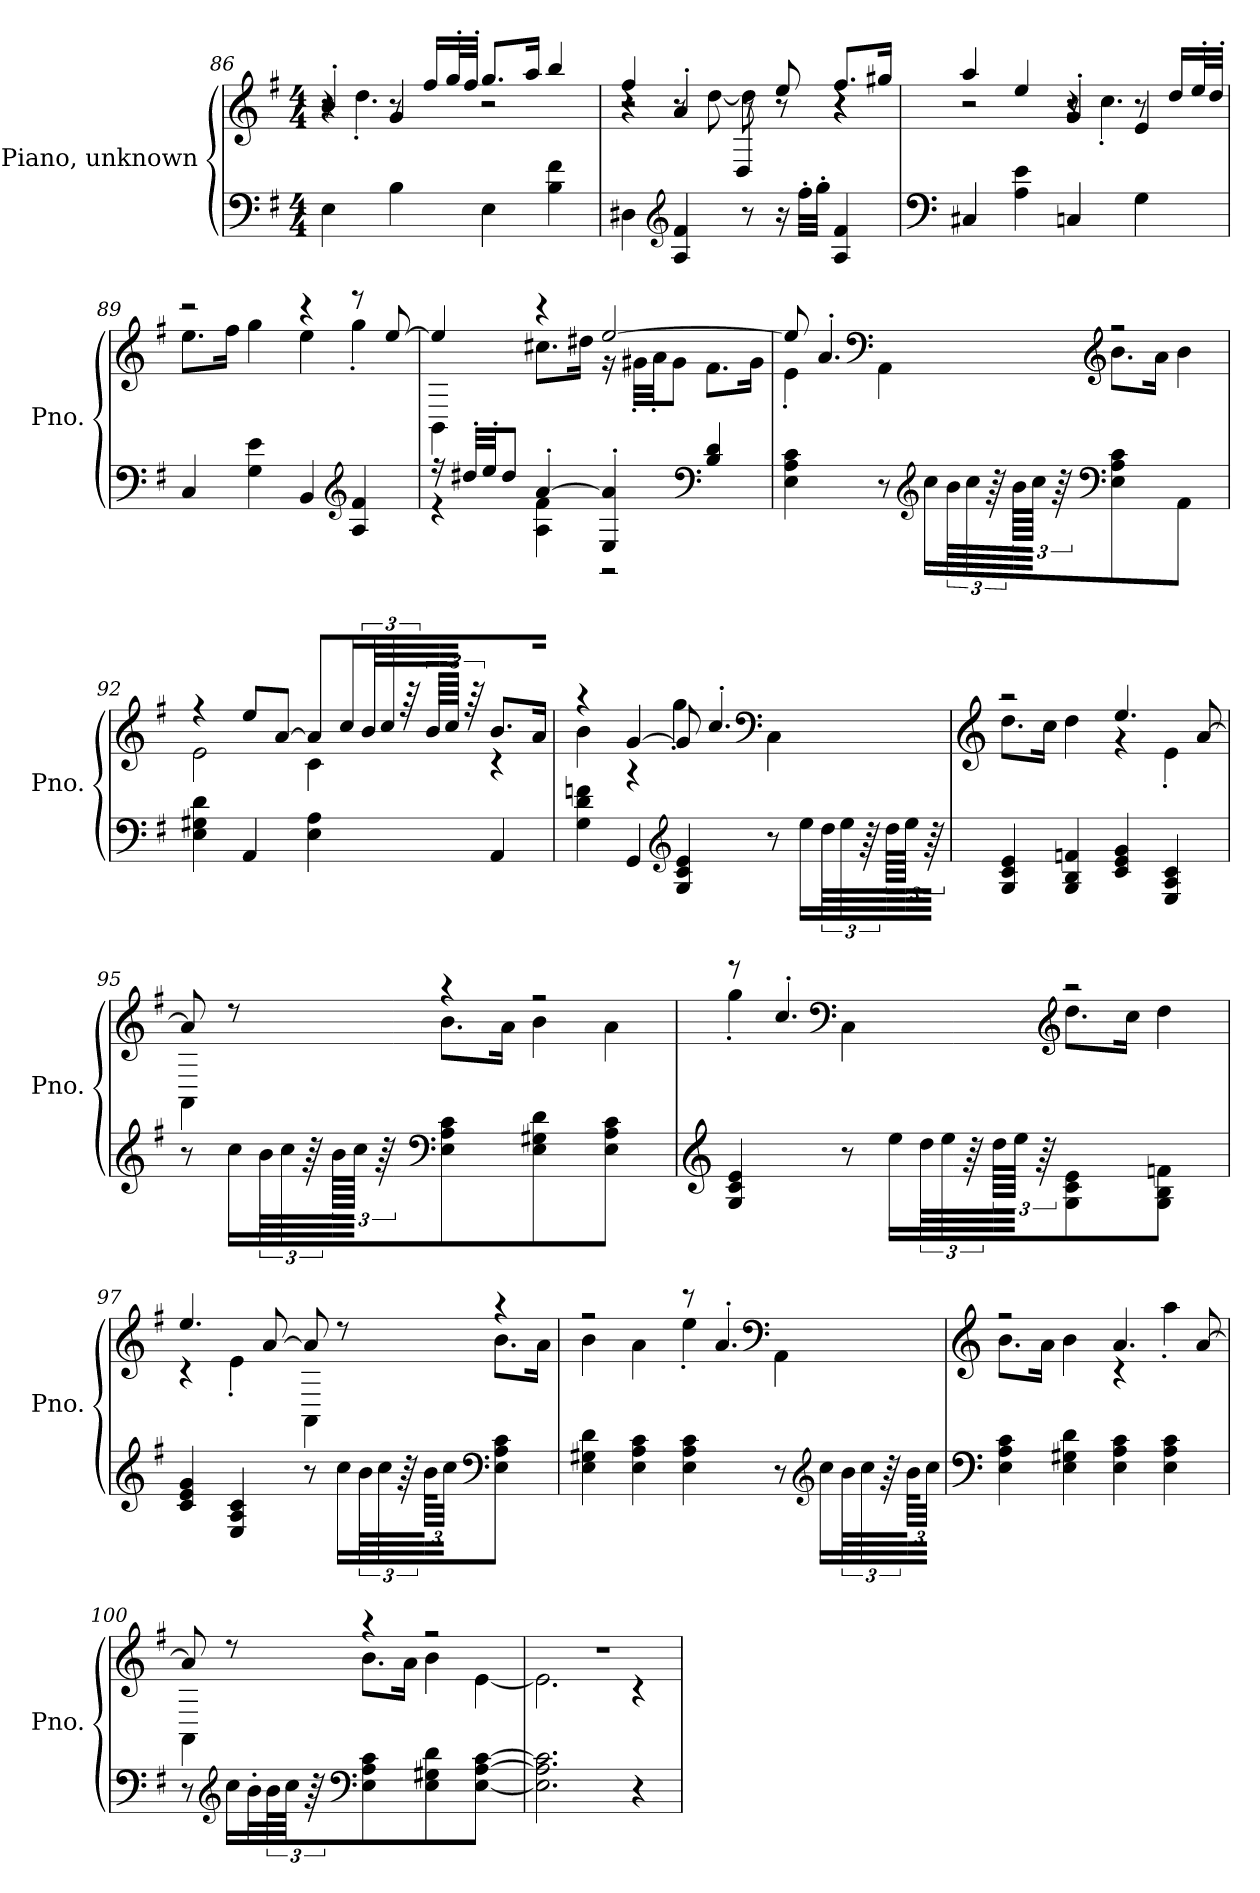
**kern	**kern
*part1	*part1
*staff2	*staff1
*I"Piano, unknown	*
*I'Pno.	*
!!LO:LB:g=z
*clefF4	*clefG2
*k[f#]	*k[f#]
*M4/4	*M4/4
=86	=86
*	*^
*	*	*^
4E\	4b'/	8r	4r
.	.	4.dd'\	.
4B\	8r	.	4g/
.	16ff#/LL	.	.
.	32gg'/L	.	.
.	32ff#'/JJJ	.	.
4E\	8.gg/L	2r	2r
.	16aa/Jk	.	.
4B\ 4f#\	4bb/	.	.
=87	=87	=87	=87
4D#X\	4ff#/	4r	2r
*clefG2	*	*	*
4A/ 4f#/	4a'/	8r	.
.	.	[8dd\	.
8r	8r	8dd\]	4D/
16r	8ee/	8r	.
32ff#'\LLL	.	.	.
32gg'\JJJ	.	.	.
4A/ 4f#/	8.ff#/L	4r	4r
.	16gg#X/Jk	.	.
=88	=88	=88	=88
*clefF4	*	*	*
4C#X/	4aa/	2r	2r
4A\ 4e\	4ee/	.	.
4Cn/	4g'/	8r	4r
.	.	4.cc'\	.
4G\	8r	.	4e/
.	16dd/LL	.	.
.	32ee'/L	.	.
.	32dd'/JJJ	.	.
*	*	*v	*v
!!LO:LB:g=z
=89	=89	=89
4C/	2r	8.ee\L
.	.	16ff#\Jk
4G\ 4e\	.	4gg\
4BB/	4r	4ee\
*clefG2	*	*
4A/ 4f#/	8r	4gg'\
.	[8ee/	.
=90	=90	=90
*^	*	*
16r	4r	4ee/]	4BB\
32dd#X'/LLL	.	.	.
32ee'/JJ	.	.	.
8dd#/J	.	.	.
[4a'/	4A\ 4f#\	4r	8.cc#X\L
.	.	.	16dd#X\Jk
4E/' 4a/]'	2r	[2ee/	16r
.	.	.	32g#X'\LLL
.	.	.	32a'\JJ
.	.	.	8g#\J
*clefF4	*	*	*
4B/ 4d/	.	.	8.f#\L
.	.	.	16g#\Jk
*v	*v	*	*
=91	=91	=91
4E\ 4A\ 4c\	8ee/]	4e'\
.	4.a'/	.
*	*clefF4	*
8r	.	4AA\
*clefG2	*	*
16cc\LL	.	.
96b\LL	.	.
96cc\JJJJ	.	.
96r	.	.
96b\LLLL	.	.
96cc\JJJJ	.	.
96r	.	.
*clefF4	*clefG2	*
4E\ 4A\ 4c\	2r	8.b\L
.	.	16a\Jk
4AA/	.	4b\
!!LO:PB:g=z	!!
=92	=92	=92
4E\ 4G#X\ 4d\	4r	2e\
4AA/	8ee/L	.
.	[8a/J	.
4E\ 4A\	8a/L]	4c\
.	16cc/L	.
.	96b/LL	.
.	96cc/JJJJ	.
.	96r	.
.	96b/LLLL	.
.	96cc/JJJJ	.
.	96r	.
4AA/	8.b/L	4r
.	16a/Jk	.
=93	=93	=93
4G\ 4d\ 4fn\	4r	4b\
4GG/	[4g/	4r
*clefG2	*	*
4G/ 4c/ 4e/	8g/]	4gg'\
.	4.cc'/	.
*	*clefF4	*
8r	.	4C\
16ee\LL	.	.
96dd\LL	.	.
96ee\JJJJ	.	.
96r	.	.
96dd\LLLL	.	.
96ee\JJJJ	.	.
96r	.	.
=94	=94	=94
*	*clefG2	*
4G/ 4c/ 4e/	2r	8.dd\L
.	.	16cc\Jk
4G/ 4B/ 4fn/	.	4dd\
4c/ 4e/ 4g/	4.ee/	4r
4E/ 4A/ 4c/	.	4e'\
.	[8a/	.
!!LO:LB:g=z	!!
=95	=95	=95
8r	8a/]	4AA\
16cc\LL	8r	.
96b\LL	.	.
96cc\JJJJ	.	.
96r	.	.
96b\LLLL	.	.
96cc\JJJJ	.	.
96r	.	.
*clefF4	*	*
4E\ 4A\ 4c\	4r	8.b\L
.	.	16a\Jk
4E\ 4G#X\ 4d\	2r	4b\
4E\ 4A\ 4c\	.	4a\
=96	=96	=96
*clefG2	*	*
4G/ 4c/ 4e/	8r	4gg'\
.	4.cc'/	.
*	*clefF4	*
8r	.	4C\
16ee\LL	.	.
96dd\LL	.	.
96ee\JJJJ	.	.
96r	.	.
96dd\LLLL	.	.
96ee\JJJJ	.	.
96r	.	.
*	*clefG2	*
4G/ 4c/ 4e/	2r	8.dd\L
.	.	16cc\Jk
4G/ 4B/ 4fn/	.	4dd\
!!LO:LB:g=z	!!
=97	=97	=97
4c/ 4e/ 4g/	4.ee/	4r
4E/ 4A/ 4c/	.	4e'\
.	[8a/	.
8r	8a/]	4AA\
16cc\LL	8r	.
96b\LL	.	.
96cc\JJJJ	.	.
96r	.	.
*Xbrackettup	*	*
96b\KLLL	.	.
48cc\JJJ	.	.
*clefF4	*	*
4E\ 4A\ 4c\	4r	8.b\L
.	.	16a\Jk
=98	=98	=98
4E\ 4G#X\ 4d\	2r	4b\
4E\ 4A\ 4c\	.	4a\
4E\ 4A\ 4c\	8r	4ee'\
.	4.a'/	.
*	*clefF4	*
8r	.	4AA\
*clefG2	*	*
16cc\LL	.	.
*brackettup	*	*
96b\LL	.	.
96cc\JJJJ	.	.
96r	.	.
*Xbrackettup	*	*
96b\KLLL	.	.
48cc\JJJ	.	.
=99	=99	=99
*clefF4	*clefG2	*
4E\ 4A\ 4c\	2r	8.b\L
.	.	16a\Jk
4E\ 4G#X\ 4d\	.	4b\
4E\ 4A\ 4c\	4.a/	4r
4E\ 4A\ 4c\	.	4aa'\
.	[8a/	.
!!LO:LB:g=z	!!
=100	=100	=100
8r	8a/]	4AA\
*clefG2	*	*
16cc\LL	8r	.
32b'\L	.	.
*brackettup	*	*
96b\L	.	.
96cc\JJJJ	.	.
96r	.	.
*clefF4	*	*
4E\ 4A\ 4c\	4r	8.b\L
.	.	16a\Jk
4E\ 4G#X\ 4d\	2r	4b\
[4E\ [4A\ [4c\	.	[4e\
=101	=101	=101
2.E\] 2.A\] 2.c\]	1r	2.e\]
4r	.	4r
*	*v	*v
=	=
*-	*-
